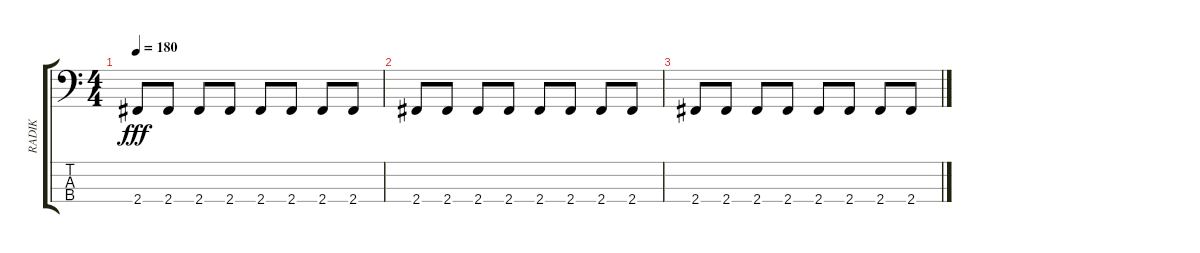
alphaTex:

\track ("RADIK" "RADIK") {instrument electricbassfinger}
\staff {score tabs}
\tuning (G2 D2 A1 E1) {hide}
\ts (4 4)
\tempo 180
\clef f4
\ks c
2.4.8{dy fff} 2.4.8 2.4.8 2.4.8 2.4.8 2.4.8 2.4.8 2.4.8 |
2.4.8 2.4.8 2.4.8 2.4.8 2.4.8 2.4.8 2.4.8 2.4.8 |
2.4.8 2.4.8 2.4.8 2.4.8 2.4.8 2.4.8 2.4.8 2.4.8
